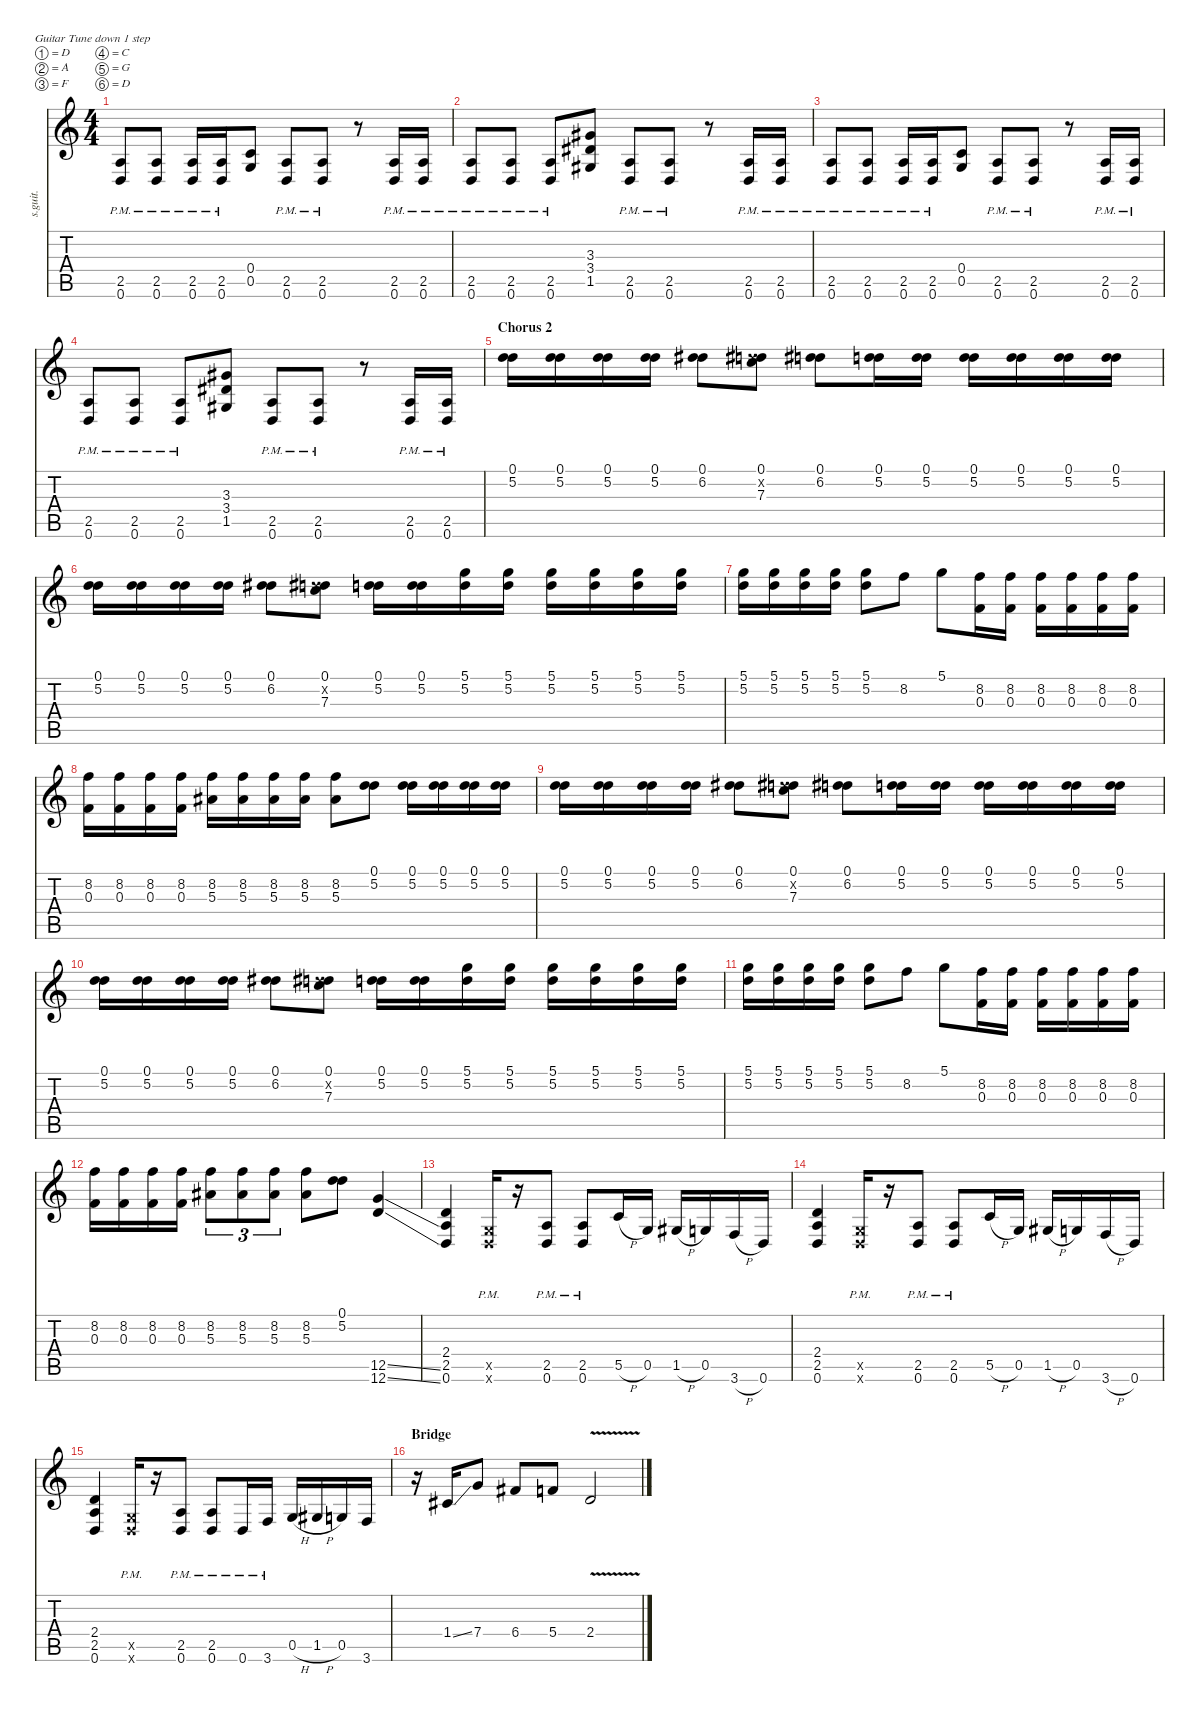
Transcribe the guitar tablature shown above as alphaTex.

\defaultSystemsLayout 4
\hideDynamics
\bracketExtendMode nobrackets
\track ("Kirk Hammett (Lead)" "s.guit.") {instrument distortionguitar}
\staff {score tabs}
\tuning (D4 A3 F3 C3 G2 D2)
\ts (4 4)
\tempo (90 hide)
\clef g2
\ks c
(2.5{pm} 0.6{pm}).8{lyrics (0 "") lyrics (1 "") lyrics (2 "") lyrics (3 "") lyrics (4 "") dy f} (2.5{pm} 0.6{pm}).8{lyrics (0 "") lyrics (1 "") lyrics (2 "") lyrics (3 "") lyrics (4 "")} (2.5{pm} 0.6{pm}).16{lyrics (0 "") lyrics (1 "") lyrics (2 "") lyrics (3 "") lyrics (4 "")} (2.5{pm} 0.6{pm}).16{lyrics (0 "") lyrics (1 "") lyrics (2 "") lyrics (3 "") lyrics (4 "")} (0.4 0.5).8{lyrics (0 "") lyrics (1 "") lyrics (2 "") lyrics (3 "") lyrics (4 "")} (2.5{pm} 0.6{pm}).8{lyrics (0 "") lyrics (1 "") lyrics (2 "") lyrics (3 "") lyrics (4 "")} (2.5{pm} 0.6{pm}).8{lyrics (0 "") lyrics (1 "") lyrics (2 "") lyrics (3 "") lyrics (4 "")} r.8 (2.5{pm} 0.6{pm}).16{lyrics (0 "") lyrics (1 "") lyrics (2 "") lyrics (3 "") lyrics (4 "")} (2.5{pm} 0.6{pm}).16{lyrics (0 "") lyrics (1 "") lyrics (2 "") lyrics (3 "") lyrics (4 "")} |
\tempo (89 hide)
(2.5{pm} 0.6{pm}).8{lyrics (0 "") lyrics (1 "") lyrics (2 "") lyrics (3 "") lyrics (4 "")} (2.5{pm} 0.6{pm}).8{lyrics (0 "") lyrics (1 "") lyrics (2 "") lyrics (3 "") lyrics (4 "")} (2.5{pm} 0.6{pm}).8{lyrics (0 "") lyrics (1 "") lyrics (2 "") lyrics (3 "") lyrics (4 "")} (3.3{acc #} 3.4{acc #} 1.5{acc #}).8{lyrics (0 "") lyrics (1 "") lyrics (2 "") lyrics (3 "") lyrics (4 "")} (2.5{pm} 0.6{pm}).8{lyrics (0 "") lyrics (1 "") lyrics (2 "") lyrics (3 "") lyrics (4 "")} (2.5{pm} 0.6{pm}).8{lyrics (0 "") lyrics (1 "") lyrics (2 "") lyrics (3 "") lyrics (4 "")} r.8 (2.5{pm} 0.6{pm}).16{lyrics (0 "") lyrics (1 "") lyrics (2 "") lyrics (3 "") lyrics (4 "")} (2.5{pm} 0.6{pm}).16{lyrics (0 "") lyrics (1 "") lyrics (2 "") lyrics (3 "") lyrics (4 "")} |
\tempo (90 hide)
(2.5{pm} 0.6{pm}).8{lyrics (0 "") lyrics (1 "") lyrics (2 "") lyrics (3 "") lyrics (4 "")} (2.5{pm} 0.6{pm}).8{lyrics (0 "") lyrics (1 "") lyrics (2 "") lyrics (3 "") lyrics (4 "")} (2.5{pm} 0.6{pm}).16{lyrics (0 "") lyrics (1 "") lyrics (2 "") lyrics (3 "") lyrics (4 "")} (2.5{pm} 0.6{pm}).16{lyrics (0 "") lyrics (1 "") lyrics (2 "") lyrics (3 "") lyrics (4 "")} (0.4 0.5).8{lyrics (0 "") lyrics (1 "") lyrics (2 "") lyrics (3 "") lyrics (4 "")} (2.5{pm} 0.6{pm}).8{lyrics (0 "") lyrics (1 "") lyrics (2 "") lyrics (3 "") lyrics (4 "")} (2.5{pm} 0.6{pm}).8{lyrics (0 "") lyrics (1 "") lyrics (2 "") lyrics (3 "") lyrics (4 "")} r.8 (2.5{pm} 0.6{pm}).16{lyrics (0 "") lyrics (1 "") lyrics (2 "") lyrics (3 "") lyrics (4 "")} (2.5{pm} 0.6{pm}).16{lyrics (0 "") lyrics (1 "") lyrics (2 "") lyrics (3 "") lyrics (4 "")} |
(2.5{pm} 0.6{pm}).8{lyrics (0 "") lyrics (1 "") lyrics (2 "") lyrics (3 "") lyrics (4 "")} (2.5{pm} 0.6{pm}).8{lyrics (0 "") lyrics (1 "") lyrics (2 "") lyrics (3 "") lyrics (4 "")} (2.5{pm} 0.6{pm}).8{lyrics (0 "") lyrics (1 "") lyrics (2 "") lyrics (3 "") lyrics (4 "")} (3.3{acc #} 3.4{acc #} 1.5{acc #}).8{lyrics (0 "") lyrics (1 "") lyrics (2 "") lyrics (3 "") lyrics (4 "")} (2.5{pm} 0.6{pm}).8{lyrics (0 "") lyrics (1 "") lyrics (2 "") lyrics (3 "") lyrics (4 "")} (2.5{pm} 0.6{pm}).8{lyrics (0 "") lyrics (1 "") lyrics (2 "") lyrics (3 "") lyrics (4 "")} r.8 (2.5{pm} 0.6{pm}).16{lyrics (0 "") lyrics (1 "") lyrics (2 "") lyrics (3 "") lyrics (4 "")} (2.5{pm} 0.6{pm}).16{lyrics (0 "") lyrics (1 "") lyrics (2 "") lyrics (3 "") lyrics (4 "")} |
\section ("" "Chorus 2")
\tempo (89 hide)
(0.1 5.2).16{lyrics (0 "") lyrics (1 "") lyrics (2 "") lyrics (3 "") lyrics (4 "")} (0.1 5.2).16{lyrics (0 "") lyrics (1 "") lyrics (2 "") lyrics (3 "") lyrics (4 "")} (0.1 5.2).16{lyrics (0 "") lyrics (1 "") lyrics (2 "") lyrics (3 "") lyrics (4 "")} (0.1 5.2).16{lyrics (0 "") lyrics (1 "") lyrics (2 "") lyrics (3 "") lyrics (4 "")} (0.1 6.2{acc #}).8{lyrics (0 "") lyrics (1 "") lyrics (2 "") lyrics (3 "") lyrics (4 "")} (0.1 6.2{x acc #} 7.3).8{lyrics (0 "") lyrics (1 "") lyrics (2 "") lyrics (3 "") lyrics (4 "")} (0.1 6.2{acc #}).8{lyrics (0 "") lyrics (1 "") lyrics (2 "") lyrics (3 "") lyrics (4 "")} (0.1 5.2).16{lyrics (0 "") lyrics (1 "") lyrics (2 "") lyrics (3 "") lyrics (4 "")} (0.1 5.2).16{lyrics (0 "") lyrics (1 "") lyrics (2 "") lyrics (3 "") lyrics (4 "")} (0.1 5.2).16{lyrics (0 "") lyrics (1 "") lyrics (2 "") lyrics (3 "") lyrics (4 "")} (0.1 5.2).16{lyrics (0 "") lyrics (1 "") lyrics (2 "") lyrics (3 "") lyrics (4 "")} (0.1 5.2).16{lyrics (0 "") lyrics (1 "") lyrics (2 "") lyrics (3 "") lyrics (4 "")} (0.1 5.2).16{lyrics (0 "") lyrics (1 "") lyrics (2 "") lyrics (3 "") lyrics (4 "")} |
(0.1 5.2).16{lyrics (0 "") lyrics (1 "") lyrics (2 "") lyrics (3 "") lyrics (4 "")} (0.1 5.2).16{lyrics (0 "") lyrics (1 "") lyrics (2 "") lyrics (3 "") lyrics (4 "")} (0.1 5.2).16{lyrics (0 "") lyrics (1 "") lyrics (2 "") lyrics (3 "") lyrics (4 "")} (0.1 5.2).16{lyrics (0 "") lyrics (1 "") lyrics (2 "") lyrics (3 "") lyrics (4 "")} (0.1 6.2{acc #}).8{lyrics (0 "") lyrics (1 "") lyrics (2 "") lyrics (3 "") lyrics (4 "")} (0.1 6.2{x acc #} 7.3).8{lyrics (0 "") lyrics (1 "") lyrics (2 "") lyrics (3 "") lyrics (4 "")} (0.1 5.2).16{lyrics (0 "") lyrics (1 "") lyrics (2 "") lyrics (3 "") lyrics (4 "")} (0.1 5.2).16{lyrics (0 "") lyrics (1 "") lyrics (2 "") lyrics (3 "") lyrics (4 "")} (5.1 5.2).16{lyrics (0 "") lyrics (1 "") lyrics (2 "") lyrics (3 "") lyrics (4 "")} (5.1 5.2).16{lyrics (0 "") lyrics (1 "") lyrics (2 "") lyrics (3 "") lyrics (4 "")} (5.1 5.2).16{lyrics (0 "") lyrics (1 "") lyrics (2 "") lyrics (3 "") lyrics (4 "")} (5.1 5.2).16{lyrics (0 "") lyrics (1 "") lyrics (2 "") lyrics (3 "") lyrics (4 "")} (5.1 5.2).16{lyrics (0 "") lyrics (1 "") lyrics (2 "") lyrics (3 "") lyrics (4 "")} (5.1 5.2).16{lyrics (0 "") lyrics (1 "") lyrics (2 "") lyrics (3 "") lyrics (4 "")} |
(5.1 5.2).16{lyrics (0 "") lyrics (1 "") lyrics (2 "") lyrics (3 "") lyrics (4 "")} (5.1 5.2).16{lyrics (0 "") lyrics (1 "") lyrics (2 "") lyrics (3 "") lyrics (4 "")} (5.1 5.2).16{lyrics (0 "") lyrics (1 "") lyrics (2 "") lyrics (3 "") lyrics (4 "")} (5.1 5.2).16{lyrics (0 "") lyrics (1 "") lyrics (2 "") lyrics (3 "") lyrics (4 "")} (5.1 5.2).8{lyrics (0 "") lyrics (1 "") lyrics (2 "") lyrics (3 "") lyrics (4 "")} 8.2.8{lyrics (0 "") lyrics (1 "") lyrics (2 "") lyrics (3 "") lyrics (4 "")} 5.1.8{lyrics (0 "") lyrics (1 "") lyrics (2 "") lyrics (3 "") lyrics (4 "")} (8.2 0.3).16{lyrics (0 "") lyrics (1 "") lyrics (2 "") lyrics (3 "") lyrics (4 "")} (8.2 0.3).16{lyrics (0 "") lyrics (1 "") lyrics (2 "") lyrics (3 "") lyrics (4 "")} (8.2 0.3).16{lyrics (0 "") lyrics (1 "") lyrics (2 "") lyrics (3 "") lyrics (4 "")} (8.2 0.3).16{lyrics (0 "") lyrics (1 "") lyrics (2 "") lyrics (3 "") lyrics (4 "")} (8.2 0.3).16{lyrics (0 "") lyrics (1 "") lyrics (2 "") lyrics (3 "") lyrics (4 "")} (8.2 0.3).16{lyrics (0 "") lyrics (1 "") lyrics (2 "") lyrics (3 "") lyrics (4 "")} |
(8.2 0.3).16{lyrics (0 "") lyrics (1 "") lyrics (2 "") lyrics (3 "") lyrics (4 "")} (8.2 0.3).16{lyrics (0 "") lyrics (1 "") lyrics (2 "") lyrics (3 "") lyrics (4 "")} (8.2 0.3).16{lyrics (0 "") lyrics (1 "") lyrics (2 "") lyrics (3 "") lyrics (4 "")} (8.2 0.3).16{lyrics (0 "") lyrics (1 "") lyrics (2 "") lyrics (3 "") lyrics (4 "")} (8.2 5.3{acc #}).16{lyrics (0 "") lyrics (1 "") lyrics (2 "") lyrics (3 "") lyrics (4 "")} (8.2 5.3{acc #}).16{lyrics (0 "") lyrics (1 "") lyrics (2 "") lyrics (3 "") lyrics (4 "")} (8.2 5.3{acc #}).16{lyrics (0 "") lyrics (1 "") lyrics (2 "") lyrics (3 "") lyrics (4 "")} (8.2 5.3{acc #}).16{lyrics (0 "") lyrics (1 "") lyrics (2 "") lyrics (3 "") lyrics (4 "")} (8.2 5.3{acc #}).8{lyrics (0 "") lyrics (1 "") lyrics (2 "") lyrics (3 "") lyrics (4 "")} (0.1 5.2).8{lyrics (0 "") lyrics (1 "") lyrics (2 "") lyrics (3 "") lyrics (4 "")} (0.1 5.2).16{lyrics (0 "") lyrics (1 "") lyrics (2 "") lyrics (3 "") lyrics (4 "")} (0.1 5.2).16{lyrics (0 "") lyrics (1 "") lyrics (2 "") lyrics (3 "") lyrics (4 "")} (0.1 5.2).16{lyrics (0 "") lyrics (1 "") lyrics (2 "") lyrics (3 "") lyrics (4 "")} (0.1 5.2).16{lyrics (0 "") lyrics (1 "") lyrics (2 "") lyrics (3 "") lyrics (4 "")} |
(0.1 5.2).16{lyrics (0 "") lyrics (1 "") lyrics (2 "") lyrics (3 "") lyrics (4 "")} (0.1 5.2).16{lyrics (0 "") lyrics (1 "") lyrics (2 "") lyrics (3 "") lyrics (4 "")} (0.1 5.2).16{lyrics (0 "") lyrics (1 "") lyrics (2 "") lyrics (3 "") lyrics (4 "")} (0.1 5.2).16{lyrics (0 "") lyrics (1 "") lyrics (2 "") lyrics (3 "") lyrics (4 "")} (0.1 6.2{acc #}).8{lyrics (0 "") lyrics (1 "") lyrics (2 "") lyrics (3 "") lyrics (4 "")} (0.1 6.2{x acc #} 7.3).8{lyrics (0 "") lyrics (1 "") lyrics (2 "") lyrics (3 "") lyrics (4 "")} (0.1 6.2{acc #}).8{lyrics (0 "") lyrics (1 "") lyrics (2 "") lyrics (3 "") lyrics (4 "")} (0.1 5.2).16{lyrics (0 "") lyrics (1 "") lyrics (2 "") lyrics (3 "") lyrics (4 "")} (0.1 5.2).16{lyrics (0 "") lyrics (1 "") lyrics (2 "") lyrics (3 "") lyrics (4 "")} (0.1 5.2).16{lyrics (0 "") lyrics (1 "") lyrics (2 "") lyrics (3 "") lyrics (4 "")} (0.1 5.2).16{lyrics (0 "") lyrics (1 "") lyrics (2 "") lyrics (3 "") lyrics (4 "")} (0.1 5.2).16{lyrics (0 "") lyrics (1 "") lyrics (2 "") lyrics (3 "") lyrics (4 "")} (0.1 5.2).16{lyrics (0 "") lyrics (1 "") lyrics (2 "") lyrics (3 "") lyrics (4 "")} |
(0.1 5.2).16{lyrics (0 "") lyrics (1 "") lyrics (2 "") lyrics (3 "") lyrics (4 "")} (0.1 5.2).16{lyrics (0 "") lyrics (1 "") lyrics (2 "") lyrics (3 "") lyrics (4 "")} (0.1 5.2).16{lyrics (0 "") lyrics (1 "") lyrics (2 "") lyrics (3 "") lyrics (4 "")} (0.1 5.2).16{lyrics (0 "") lyrics (1 "") lyrics (2 "") lyrics (3 "") lyrics (4 "")} (0.1 6.2{acc #}).8{lyrics (0 "") lyrics (1 "") lyrics (2 "") lyrics (3 "") lyrics (4 "")} (0.1 6.2{x acc #} 7.3).8{lyrics (0 "") lyrics (1 "") lyrics (2 "") lyrics (3 "") lyrics (4 "")} (0.1 5.2).16{lyrics (0 "") lyrics (1 "") lyrics (2 "") lyrics (3 "") lyrics (4 "")} (0.1 5.2).16{lyrics (0 "") lyrics (1 "") lyrics (2 "") lyrics (3 "") lyrics (4 "")} (5.1 5.2).16{lyrics (0 "") lyrics (1 "") lyrics (2 "") lyrics (3 "") lyrics (4 "")} (5.1 5.2).16{lyrics (0 "") lyrics (1 "") lyrics (2 "") lyrics (3 "") lyrics (4 "")} (5.1 5.2).16{lyrics (0 "") lyrics (1 "") lyrics (2 "") lyrics (3 "") lyrics (4 "")} (5.1 5.2).16{lyrics (0 "") lyrics (1 "") lyrics (2 "") lyrics (3 "") lyrics (4 "")} (5.1 5.2).16{lyrics (0 "") lyrics (1 "") lyrics (2 "") lyrics (3 "") lyrics (4 "")} (5.1 5.2).16{lyrics (0 "") lyrics (1 "") lyrics (2 "") lyrics (3 "") lyrics (4 "")} |
(5.1 5.2).16{lyrics (0 "") lyrics (1 "") lyrics (2 "") lyrics (3 "") lyrics (4 "")} (5.1 5.2).16{lyrics (0 "") lyrics (1 "") lyrics (2 "") lyrics (3 "") lyrics (4 "")} (5.1 5.2).16{lyrics (0 "") lyrics (1 "") lyrics (2 "") lyrics (3 "") lyrics (4 "")} (5.1 5.2).16{lyrics (0 "") lyrics (1 "") lyrics (2 "") lyrics (3 "") lyrics (4 "")} (5.1 5.2).8{lyrics (0 "") lyrics (1 "") lyrics (2 "") lyrics (3 "") lyrics (4 "")} 8.2.8{lyrics (0 "") lyrics (1 "") lyrics (2 "") lyrics (3 "") lyrics (4 "")} 5.1.8{lyrics (0 "") lyrics (1 "") lyrics (2 "") lyrics (3 "") lyrics (4 "")} (8.2 0.3).16{lyrics (0 "") lyrics (1 "") lyrics (2 "") lyrics (3 "") lyrics (4 "")} (8.2 0.3).16{lyrics (0 "") lyrics (1 "") lyrics (2 "") lyrics (3 "") lyrics (4 "")} (8.2 0.3).16{lyrics (0 "") lyrics (1 "") lyrics (2 "") lyrics (3 "") lyrics (4 "")} (8.2 0.3).16{lyrics (0 "") lyrics (1 "") lyrics (2 "") lyrics (3 "") lyrics (4 "")} (8.2 0.3).16{lyrics (0 "") lyrics (1 "") lyrics (2 "") lyrics (3 "") lyrics (4 "")} (8.2 0.3).16{lyrics (0 "") lyrics (1 "") lyrics (2 "") lyrics (3 "") lyrics (4 "")} |
\tempo (86 hide)
(8.2 0.3).16{lyrics (0 "") lyrics (1 "") lyrics (2 "") lyrics (3 "") lyrics (4 "")} (8.2 0.3).16{lyrics (0 "") lyrics (1 "") lyrics (2 "") lyrics (3 "") lyrics (4 "")} (8.2 0.3).16{lyrics (0 "") lyrics (1 "") lyrics (2 "") lyrics (3 "") lyrics (4 "")} (8.2 0.3).16{lyrics (0 "") lyrics (1 "") lyrics (2 "") lyrics (3 "") lyrics (4 "")} (8.2 5.3{acc #}).8{tu (3 2) lyrics (0 "") lyrics (1 "") lyrics (2 "") lyrics (3 "") lyrics (4 "")} (8.2 5.3{acc #}).8{tu (3 2) lyrics (0 "") lyrics (1 "") lyrics (2 "") lyrics (3 "") lyrics (4 "")} (8.2 5.3{acc #}).8{tu (3 2) lyrics (0 "") lyrics (1 "") lyrics (2 "") lyrics (3 "") lyrics (4 "")} (8.2 5.3{acc #}).8{lyrics (0 "") lyrics (1 "") lyrics (2 "") lyrics (3 "") lyrics (4 "")} (0.1 5.2).8{lyrics (0 "") lyrics (1 "") lyrics (2 "") lyrics (3 "") lyrics (4 "")} (12.5{ss} 12.6{ss}).4{lyrics (0 "") lyrics (1 "") lyrics (2 "") lyrics (3 "") lyrics (4 "")} |
\tempo (87 hide)
(2.4 2.5 0.6).4{lyrics (0 "") lyrics (1 "") lyrics (2 "") lyrics (3 "") lyrics (4 "")} (0.5{pm x} 0.6{pm x}).16{lyrics (0 "") lyrics (1 "") lyrics (2 "") lyrics (3 "") lyrics (4 "")} r.16 (2.5{pm} 0.6{pm}).8{lyrics (0 "") lyrics (1 "") lyrics (2 "") lyrics (3 "") lyrics (4 "")} (2.5{pm} 0.6{pm}).8{lyrics (0 "") lyrics (1 "") lyrics (2 "") lyrics (3 "") lyrics (4 "")} 5.5{h}.16{lyrics (0 "") lyrics (1 "") lyrics (2 "") lyrics (3 "") lyrics (4 "")} 0.5.16{lyrics (0 "") lyrics (1 "") lyrics (2 "") lyrics (3 "") lyrics (4 "")} 1.5{h acc #}.16{lyrics (0 "") lyrics (1 "") lyrics (2 "") lyrics (3 "") lyrics (4 "")} 0.5.16{lyrics (0 "") lyrics (1 "") lyrics (2 "") lyrics (3 "") lyrics (4 "")} 3.6{h}.16{lyrics (0 "") lyrics (1 "") lyrics (2 "") lyrics (3 "") lyrics (4 "")} 0.6.16{lyrics (0 "") lyrics (1 "") lyrics (2 "") lyrics (3 "") lyrics (4 "")} |
\tempo (89 hide)
(2.4 2.5 0.6).4{lyrics (0 "") lyrics (1 "") lyrics (2 "") lyrics (3 "") lyrics (4 "")} (0.5{pm x} 0.6{pm x}).16{lyrics (0 "") lyrics (1 "") lyrics (2 "") lyrics (3 "") lyrics (4 "")} r.16 (2.5{pm} 0.6{pm}).8{lyrics (0 "") lyrics (1 "") lyrics (2 "") lyrics (3 "") lyrics (4 "")} (2.5{pm} 0.6{pm}).8{lyrics (0 "") lyrics (1 "") lyrics (2 "") lyrics (3 "") lyrics (4 "")} 5.5{h}.16{lyrics (0 "") lyrics (1 "") lyrics (2 "") lyrics (3 "") lyrics (4 "")} 0.5.16{lyrics (0 "") lyrics (1 "") lyrics (2 "") lyrics (3 "") lyrics (4 "")} 1.5{h acc #}.16{lyrics (0 "") lyrics (1 "") lyrics (2 "") lyrics (3 "") lyrics (4 "")} 0.5.16{lyrics (0 "") lyrics (1 "") lyrics (2 "") lyrics (3 "") lyrics (4 "")} 3.6{h}.16{lyrics (0 "") lyrics (1 "") lyrics (2 "") lyrics (3 "") lyrics (4 "")} 0.6.16{lyrics (0 "") lyrics (1 "") lyrics (2 "") lyrics (3 "") lyrics (4 "")} |
\tempo (90 hide)
(2.4 2.5 0.6).4{lyrics (0 "") lyrics (1 "") lyrics (2 "") lyrics (3 "") lyrics (4 "")} (0.5{pm x} 0.6{pm x}).16{lyrics (0 "") lyrics (1 "") lyrics (2 "") lyrics (3 "") lyrics (4 "")} r.16 (2.5{pm} 0.6{pm}).8{lyrics (0 "") lyrics (1 "") lyrics (2 "") lyrics (3 "") lyrics (4 "")} (2.5{pm} 0.6{pm}).8{lyrics (0 "") lyrics (1 "") lyrics (2 "") lyrics (3 "") lyrics (4 "")} 0.6{pm}.16{lyrics (0 "") lyrics (1 "") lyrics (2 "") lyrics (3 "") lyrics (4 "")} 3.6{pm}.16{lyrics (0 "") lyrics (1 "") lyrics (2 "") lyrics (3 "") lyrics (4 "")} 0.5{h}.16{lyrics (0 "") lyrics (1 "") lyrics (2 "") lyrics (3 "") lyrics (4 "")} 1.5{h acc #}.16{lyrics (0 "") lyrics (1 "") lyrics (2 "") lyrics (3 "") lyrics (4 "")} 0.5.16{lyrics (0 "") lyrics (1 "") lyrics (2 "") lyrics (3 "") lyrics (4 "")} 3.6.16{lyrics (0 "") lyrics (1 "") lyrics (2 "") lyrics (3 "") lyrics (4 "")} |
\section ("" "Bridge")
\tempo (89 hide)
r.16 1.4{ss acc #}.16{lyrics (0 "") lyrics (1 "") lyrics (2 "") lyrics (3 "") lyrics (4 "")} 7.4.8{lyrics (0 "") lyrics (1 "") lyrics (2 "") lyrics (3 "") lyrics (4 "")} 6.4{acc #}.8{lyrics (0 "") lyrics (1 "") lyrics (2 "") lyrics (3 "") lyrics (4 "")} 5.4.8{lyrics (0 "") lyrics (1 "") lyrics (2 "") lyrics (3 "") lyrics (4 "")} 2.4{v}.2{lyrics (0 "") lyrics (1 "") lyrics (2 "") lyrics (3 "") lyrics (4 "")}
